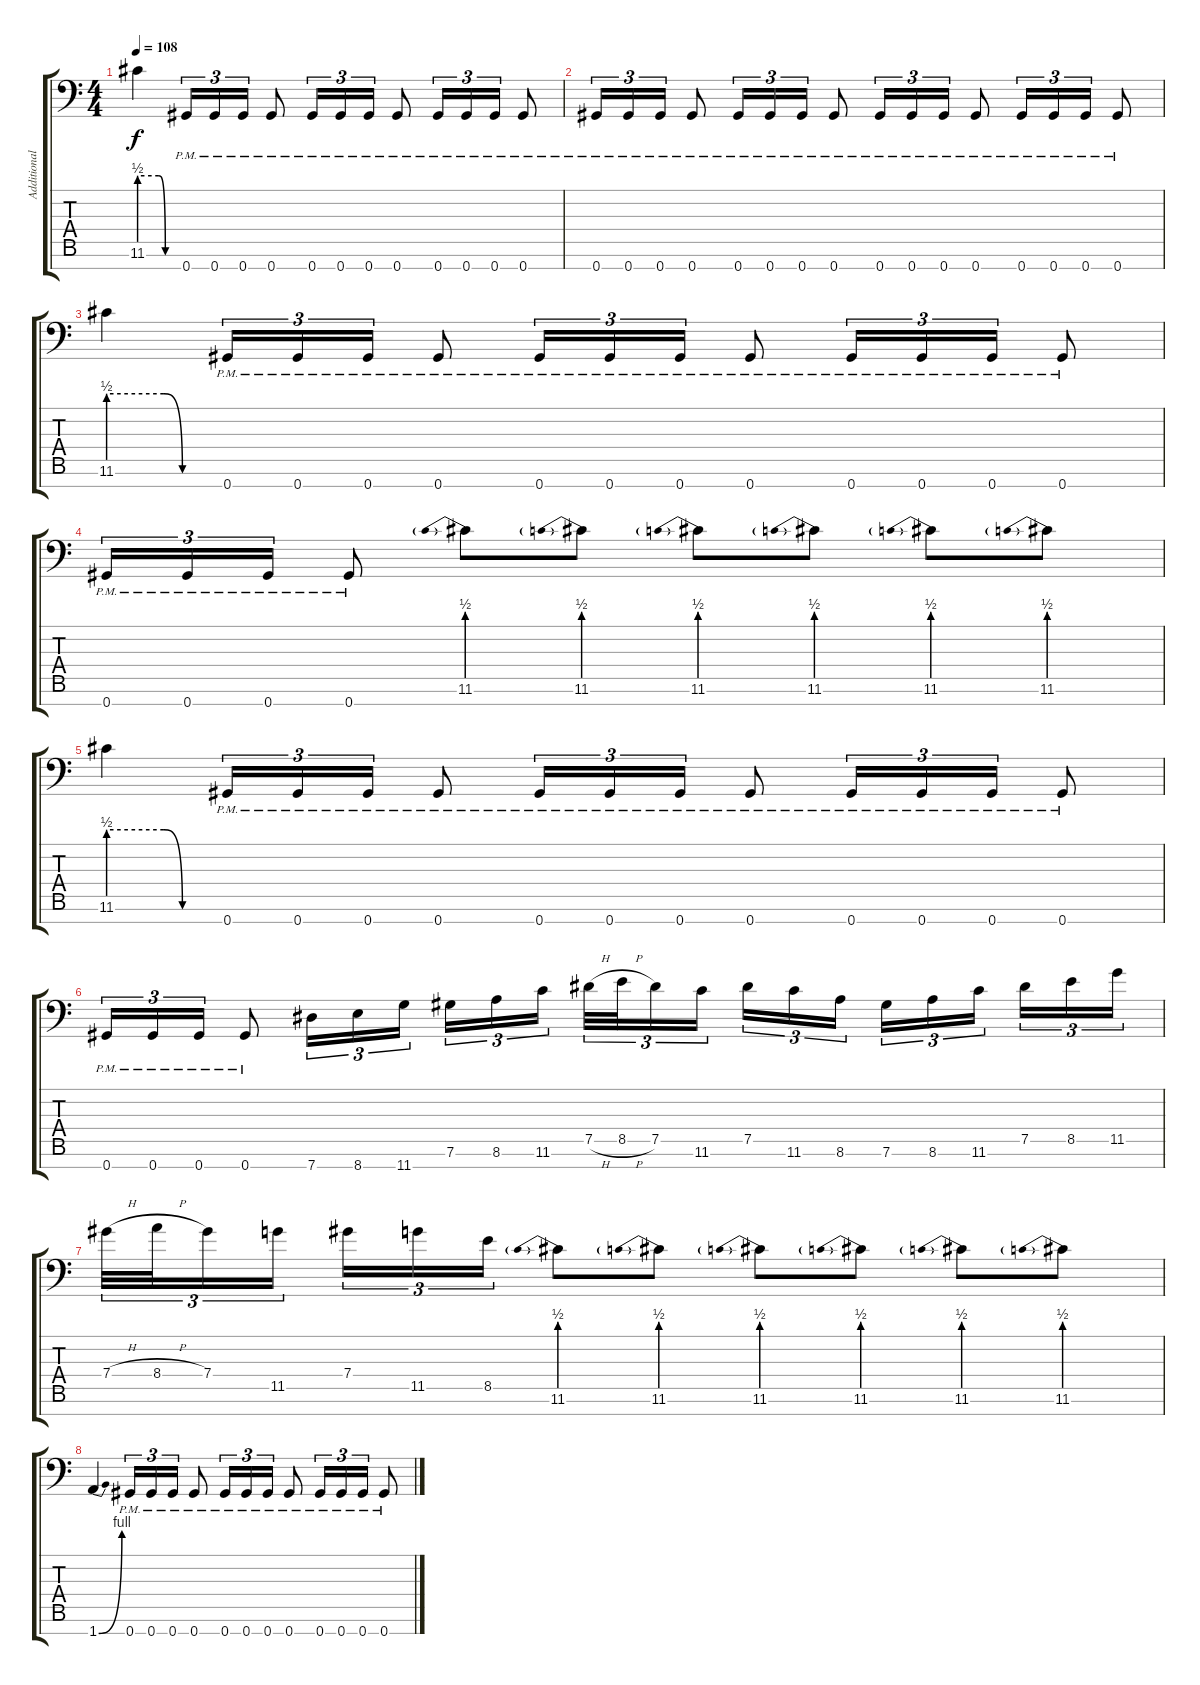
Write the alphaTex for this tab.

\track ("Additional Guitar" "Additional") {instrument distortionguitar}
\staff {score tabs}
\tuning (Eb4 Bb3 Gb3 Db3 Ab2 Db2 Ab1) {hide}
\ts (4 4)
\tempo 108
\clef f4
\ks c
11.6{be (custom 0 2 30 2 40 0 60 0)}.4{dy f} 0.7{pm}.16{tu (3 2)} 0.7{pm}.16{tu (3 2)} 0.7{pm}.16{tu (3 2)} 0.7{pm}.8 0.7{pm}.16{tu (3 2)} 0.7{pm}.16{tu (3 2)} 0.7{pm}.16{tu (3 2)} 0.7{pm}.8 0.7{pm}.16{tu (3 2)} 0.7{pm}.16{tu (3 2)} 0.7{pm}.16{tu (3 2)} 0.7{pm}.8 |
0.7{pm}.16{tu (3 2)} 0.7{pm}.16{tu (3 2)} 0.7{pm}.16{tu (3 2)} 0.7{pm}.8 0.7{pm}.16{tu (3 2)} 0.7{pm}.16{tu (3 2)} 0.7{pm}.16{tu (3 2)} 0.7{pm}.8 0.7{pm}.16{tu (3 2)} 0.7{pm}.16{tu (3 2)} 0.7{pm}.16{tu (3 2)} 0.7{pm}.8 0.7{pm}.16{tu (3 2)} 0.7{pm}.16{tu (3 2)} 0.7{pm}.16{tu (3 2)} 0.7{pm}.8 |
11.6{be (custom 0 2 30 2 40 0 60 0)}.4 0.7{pm}.16{tu (3 2)} 0.7{pm}.16{tu (3 2)} 0.7{pm}.16{tu (3 2)} 0.7{pm}.8 0.7{pm}.16{tu (3 2)} 0.7{pm}.16{tu (3 2)} 0.7{pm}.16{tu (3 2)} 0.7{pm}.8 0.7{pm}.16{tu (3 2)} 0.7{pm}.16{tu (3 2)} 0.7{pm}.16{tu (3 2)} 0.7{pm}.8 |
0.7{pm}.16{tu (3 2)} 0.7{pm}.16{tu (3 2)} 0.7{pm}.16{tu (3 2)} 0.7{pm}.8 11.6{be (prebend 0 2 60 2)}.8 11.6{be (prebend 0 2 60 2)}.8 11.6{be (prebend 0 2 60 2)}.8 11.6{be (prebend 0 2 60 2)}.8 11.6{be (prebend 0 2 60 2)}.8 11.6{be (prebend 0 2 60 2)}.8 |
11.6{be (custom 0 2 30 2 40 0 60 0)}.4 0.7{pm}.16{tu (3 2)} 0.7{pm}.16{tu (3 2)} 0.7{pm}.16{tu (3 2)} 0.7{pm}.8 0.7{pm}.16{tu (3 2)} 0.7{pm}.16{tu (3 2)} 0.7{pm}.16{tu (3 2)} 0.7{pm}.8 0.7{pm}.16{tu (3 2)} 0.7{pm}.16{tu (3 2)} 0.7{pm}.16{tu (3 2)} 0.7{pm}.8 |
0.7{pm}.16{tu (3 2)} 0.7{pm}.16{tu (3 2)} 0.7{pm}.16{tu (3 2)} 0.7{pm}.8 7.7.16{tu (3 2)} 8.7.16{tu (3 2)} 11.7.16{tu (3 2)} 7.6.16{tu (3 2)} 8.6.16{tu (3 2)} 11.6.16{tu (3 2)} 7.5{h}.32{tu (3 2)} 8.5{h}.32{tu (3 2)} 7.5.16{tu (3 2)} 11.6.16{tu (3 2)} 7.5.16{tu (3 2)} 11.6.16{tu (3 2)} 8.6.16{tu (3 2)} 7.6.16{tu (3 2)} 8.6.16{tu (3 2)} 11.6.16{tu (3 2)} 7.5.16{tu (3 2)} 8.5.16{tu (3 2)} 11.5.16{tu (3 2)} |
7.4{h}.32{tu (3 2)} 8.4{h}.32{tu (3 2)} 7.4.16{tu (3 2)} 11.5.16{tu (3 2)} 7.4.16{tu (3 2)} 11.5.16{tu (3 2)} 8.5.16{tu (3 2)} 11.6{be (prebend 0 2 60 2)}.8 11.6{be (prebend 0 2 60 2)}.8 11.6{be (prebend 0 2 60 2)}.8 11.6{be (prebend 0 2 60 2)}.8 11.6{be (prebend 0 2 60 2)}.8 11.6{be (prebend 0 2 60 2)}.8 |
1.7{be (bend 0 0 60 4)}.4 0.7{pm}.16{tu (3 2)} 0.7{pm}.16{tu (3 2)} 0.7{pm}.16{tu (3 2)} 0.7{pm}.8 0.7{pm}.16{tu (3 2)} 0.7{pm}.16{tu (3 2)} 0.7{pm}.16{tu (3 2)} 0.7{pm}.8 0.7{pm}.16{tu (3 2)} 0.7{pm}.16{tu (3 2)} 0.7{pm}.16{tu (3 2)} 0.7{pm}.8
